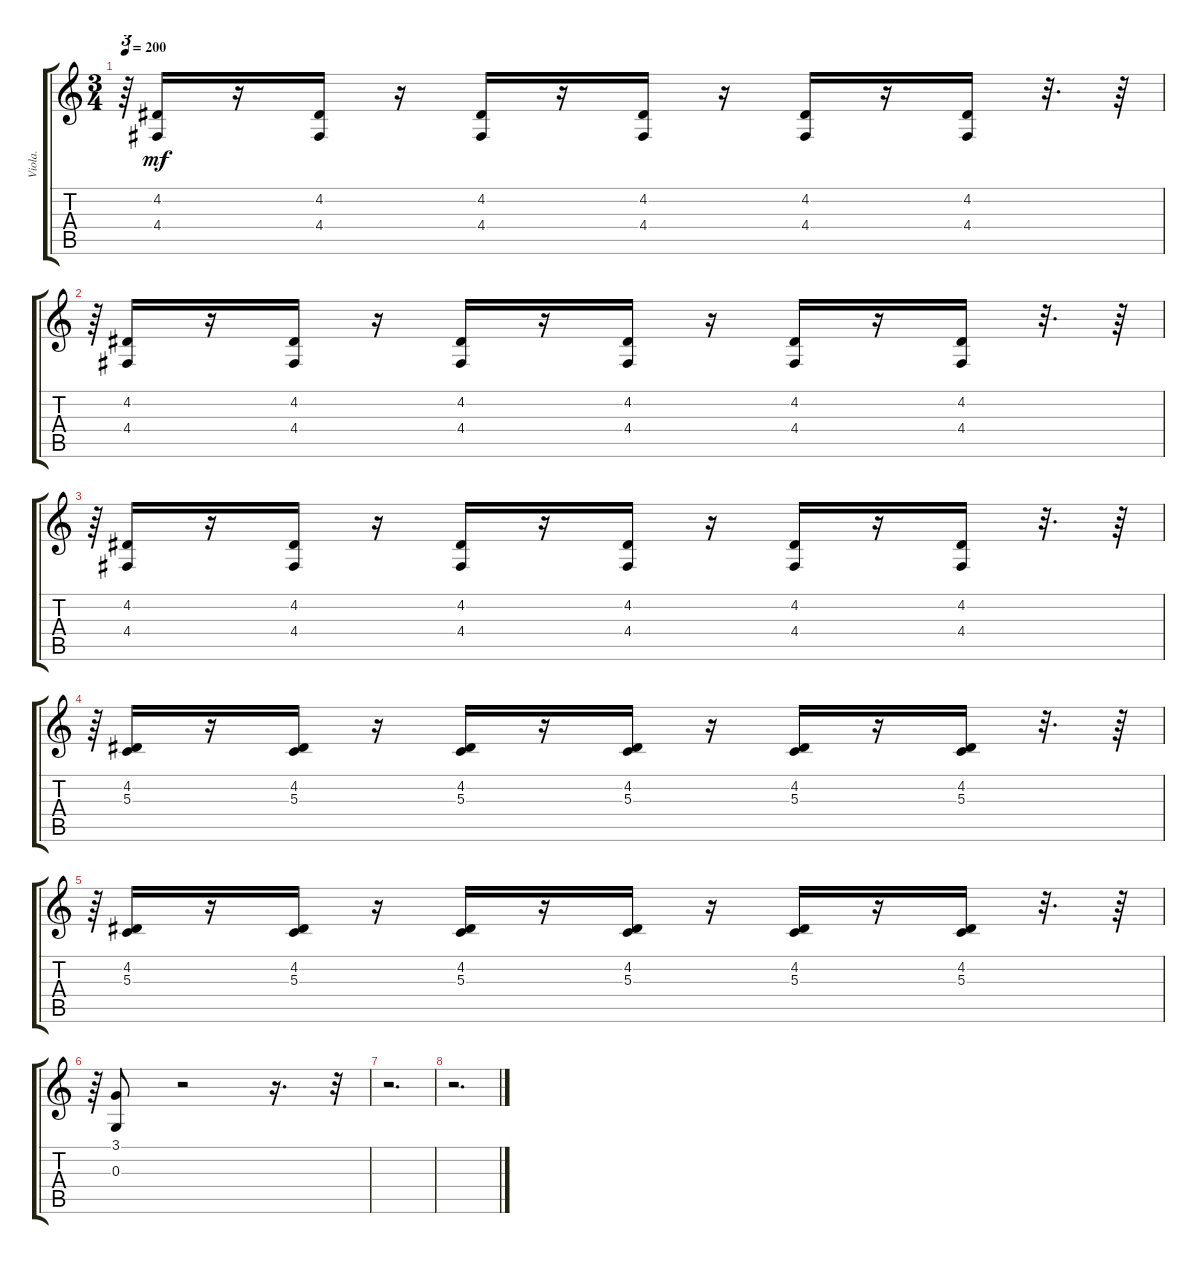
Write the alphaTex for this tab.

\track ("Viola." "Viola.") {instrument stringensemble2}
\staff {score tabs}
\tuning (E4 B3 G3 D3 A2 E2) {hide}
\ts (3 4)
\tempo 200
\clef g2
\ks c
r.64{tu (3 2) dy mf} (4.2 4.4).16 r.16 (4.2 4.4).16 r.16 (4.2 4.4).16 r.16 (4.2 4.4).16 r.16 (4.2 4.4).16 r.16 (4.2 4.4).16 r.32{d} r.64 |
r.64{tu (3 2)} (4.2 4.4).16 r.16 (4.2 4.4).16 r.16 (4.2 4.4).16 r.16 (4.2 4.4).16 r.16 (4.2 4.4).16 r.16 (4.2 4.4).16 r.32{d} r.64 |
r.64{tu (3 2)} (4.2 4.4).16 r.16 (4.2 4.4).16 r.16 (4.2 4.4).16 r.16 (4.2 4.4).16 r.16 (4.2 4.4).16 r.16 (4.2 4.4).16 r.32{d} r.64 |
r.64{tu (3 2)} (4.2 5.3).16 r.16 (4.2 5.3).16 r.16 (4.2 5.3).16 r.16 (4.2 5.3).16 r.16 (4.2 5.3).16 r.16 (4.2 5.3).16 r.32{d} r.64 |
r.64{tu (3 2)} (4.2 5.3).16 r.16 (4.2 5.3).16 r.16 (4.2 5.3).16 r.16 (4.2 5.3).16 r.16 (4.2 5.3).16 r.16 (4.2 5.3).16 r.32{d} r.64 |
r.64{tu (3 2)} (3.1 0.3).8 r.2 r.16{d} r.32{tu (3 2)} |
r.2{d} |
r.2{d}
